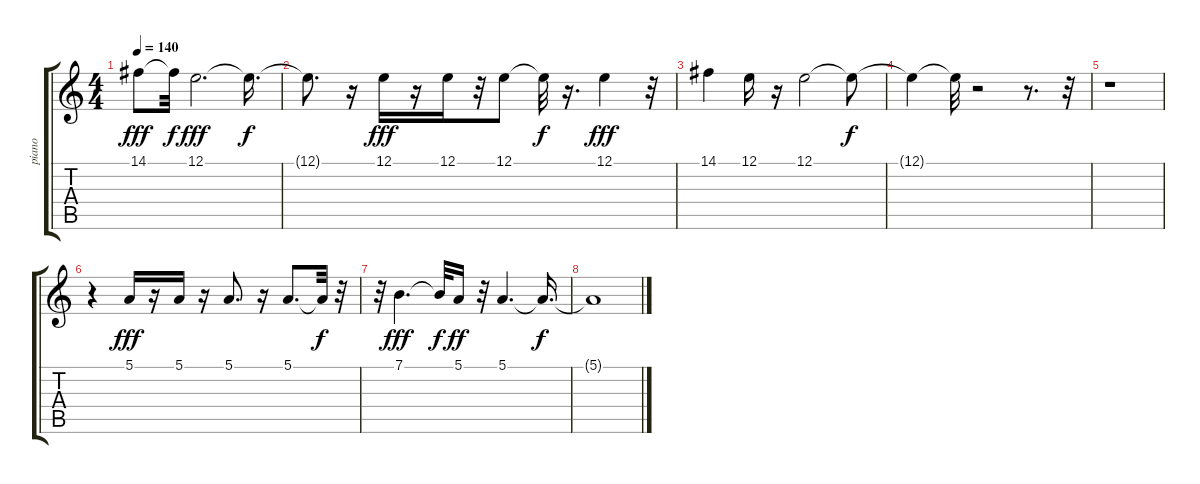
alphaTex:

\track ("piano" "piano") {instrument acousticgrandpiano}
\staff {score tabs}
\tuning (E4 B3 G3 D3 A2 E2) {hide}
\ts (4 4)
\tempo 140
\clef g2
\ks c
14.1.8{dy fff} 14.1{t}.32{dy f} 12.1.2{d dy fff} 12.1{t}.16{d dy f} |
12.1{t}.8{d} r.16 12.1.16{dy fff} r.16 12.1.16 r.32 12.1.8 12.1{t}.32{dy f} r.16{d} 12.1.4{dy fff} r.32 |
14.1.4 12.1.16 r.16 12.1.2 12.1{t}.8{dy f} |
12.1{t}.4 12.1{t}.32 r.2 r.8{d} r.32 |
r.1 |
r.4 5.1.16{dy fff} r.16 5.1.16 r.16 5.1.8{d} r.16 5.1.8{d} 5.1{t}.32{dy f} r.32 |
r.32 7.1.4{d dy fff volume 16} 7.1{t}.32{dy f} 5.1.16{dy ff volume 14} r.32 5.1.4{d volume 14} 5.1{t}.16{d dy f} |
5.1{t}.1
